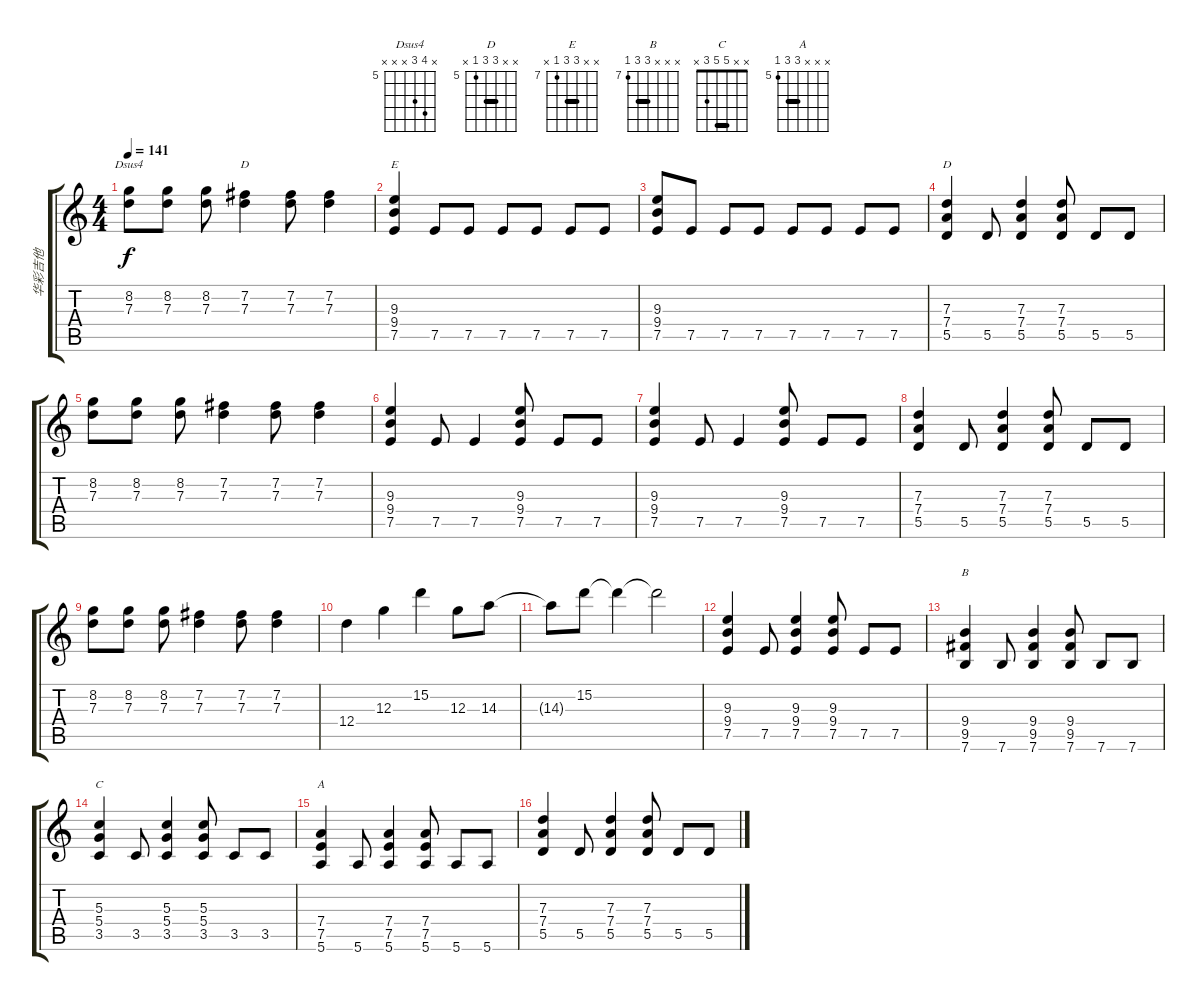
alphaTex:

\track ("华彩吉他" "华彩吉他") {instrument distortionguitar}
\staff {score tabs}
\tuning (E4 B3 G3 D3 A2 E2) {hide}
\chord ("Dsus4" x 8 7 x x x) {firstfret 5}
\chord ("D" x 7 7 x x x) {firstfret 5 barre 7}
\chord ("E" x x 9 9 7 x) {firstfret 7 barre 9}
\chord ("D" x x 7 7 5 x) {firstfret 5 barre 7}
\chord ("B" x x x 9 9 7) {firstfret 7 barre 9}
\chord ("C" x x 5 5 3 x) {barre 5}
\chord ("A" x x x 7 7 5) {firstfret 5 barre 7}
\ts (4 4)
\tempo 141
\clef g2
\ks c
(8.2 7.3).8{ch "Dsus4" dy f} (8.2 7.3).8 (8.2 7.3).8 (7.2 7.3).4{ch "D"} (7.2 7.3).8 (7.2 7.3).4 |
(9.3 9.4 7.5).4{ch "E"} 7.5.8 7.5.8 7.5.8 7.5.8 7.5.8 7.5.8 |
(9.3 9.4 7.5).8 7.5.8 7.5.8 7.5.8 7.5.8 7.5.8 7.5.8 7.5.8 |
(7.3 7.4 5.5).4{ch "D"} 5.5.8 (7.3 7.4 5.5).4 (7.3 7.4 5.5).8 5.5.8 5.5.8 |
(8.2 7.3).8 (8.2 7.3).8 (8.2 7.3).8 (7.2 7.3).4 (7.2 7.3).8 (7.2 7.3).4 |
(9.3 9.4 7.5).4 7.5.8 7.5.4 (9.3 9.4 7.5).8 7.5.8 7.5.8 |
(9.3 9.4 7.5).4 7.5.8 7.5.4 (9.3 9.4 7.5).8 7.5.8 7.5.8 |
(7.3 7.4 5.5).4 5.5.8 (7.3 7.4 5.5).4 (7.3 7.4 5.5).8 5.5.8 5.5.8 |
(8.2 7.3).8 (8.2 7.3).8 (8.2 7.3).8 (7.2 7.3).4 (7.2 7.3).8 (7.2 7.3).4 |
12.4.4{volume 16} 12.3.4 15.2.4 12.3.8 14.3.8 |
14.3{t}.8 15.2.8 15.2{t}.4 15.2{t}.2 |
(9.3 9.4 7.5).4{volume 12} 7.5.8 (9.3 9.4 7.5).4 (9.3 9.4 7.5).8 7.5.8 7.5.8 |
(9.4 9.5 7.6).4{ch "B"} 7.6.8 (9.4 9.5 7.6).4 (9.4 9.5 7.6).8 7.6.8 7.6.8 |
(5.3 5.4 3.5).4{ch "C"} 3.5.8 (5.3 5.4 3.5).4 (5.3 5.4 3.5).8 3.5.8 3.5.8 |
(7.4 7.5 5.6).4{ch "A"} 5.6.8 (7.4 7.5 5.6).4 (7.4 7.5 5.6).8 5.6.8 5.6.8 |
(7.3 7.4 5.5).4 5.5.8 (7.3 7.4 5.5).4 (7.3 7.4 5.5).8 5.5.8 5.5.8
